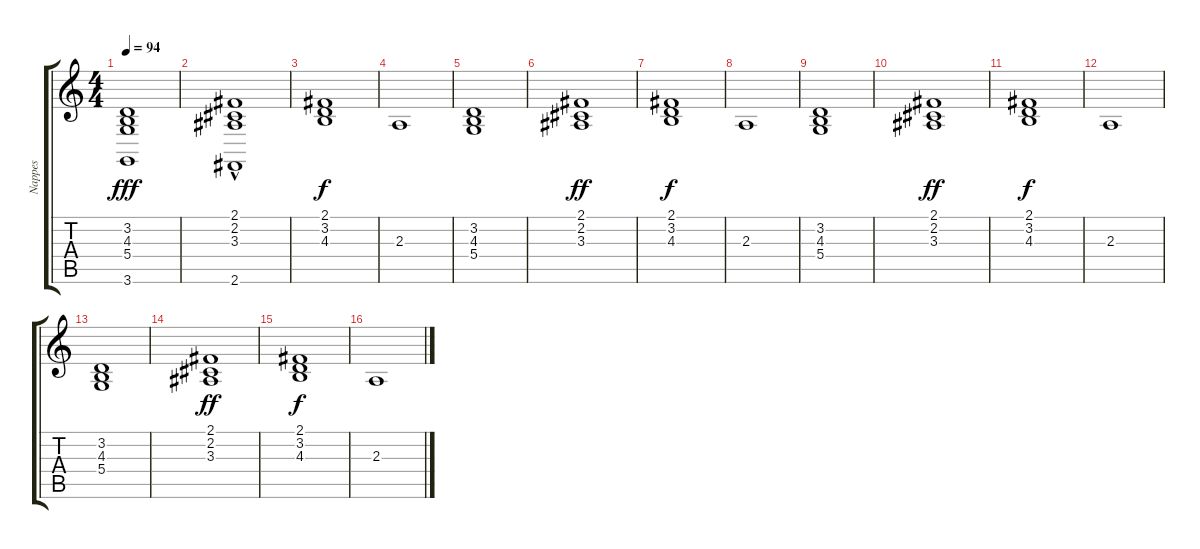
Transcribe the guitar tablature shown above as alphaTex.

\track ("Nappes" "Nappes") {instrument synthstrings1}
\staff {score tabs}
\tuning (E4 B3 G3 D3 A2 E2) {hide}
\ts (4 4)
\tempo 94
\clef g2
\ks c
(3.2 4.3 5.4 3.6).1{dy fff} |
(2.1 2.2 3.3 2.6{hac}).1 |
(2.1 3.2 4.3).1{dy f} |
2.3.1 |
(3.2 4.3 5.4).1 |
(2.1 2.2 3.3).1{dy ff} |
(2.1 3.2 4.3).1{dy f} |
2.3.1 |
(3.2 4.3 5.4).1 |
(2.1 2.2 3.3).1{dy ff} |
(2.1 3.2 4.3).1{dy f} |
2.3.1 |
(3.2 4.3 5.4).1 |
(2.1 2.2 3.3).1{dy ff} |
(2.1 3.2 4.3).1{dy f} |
2.3.1
